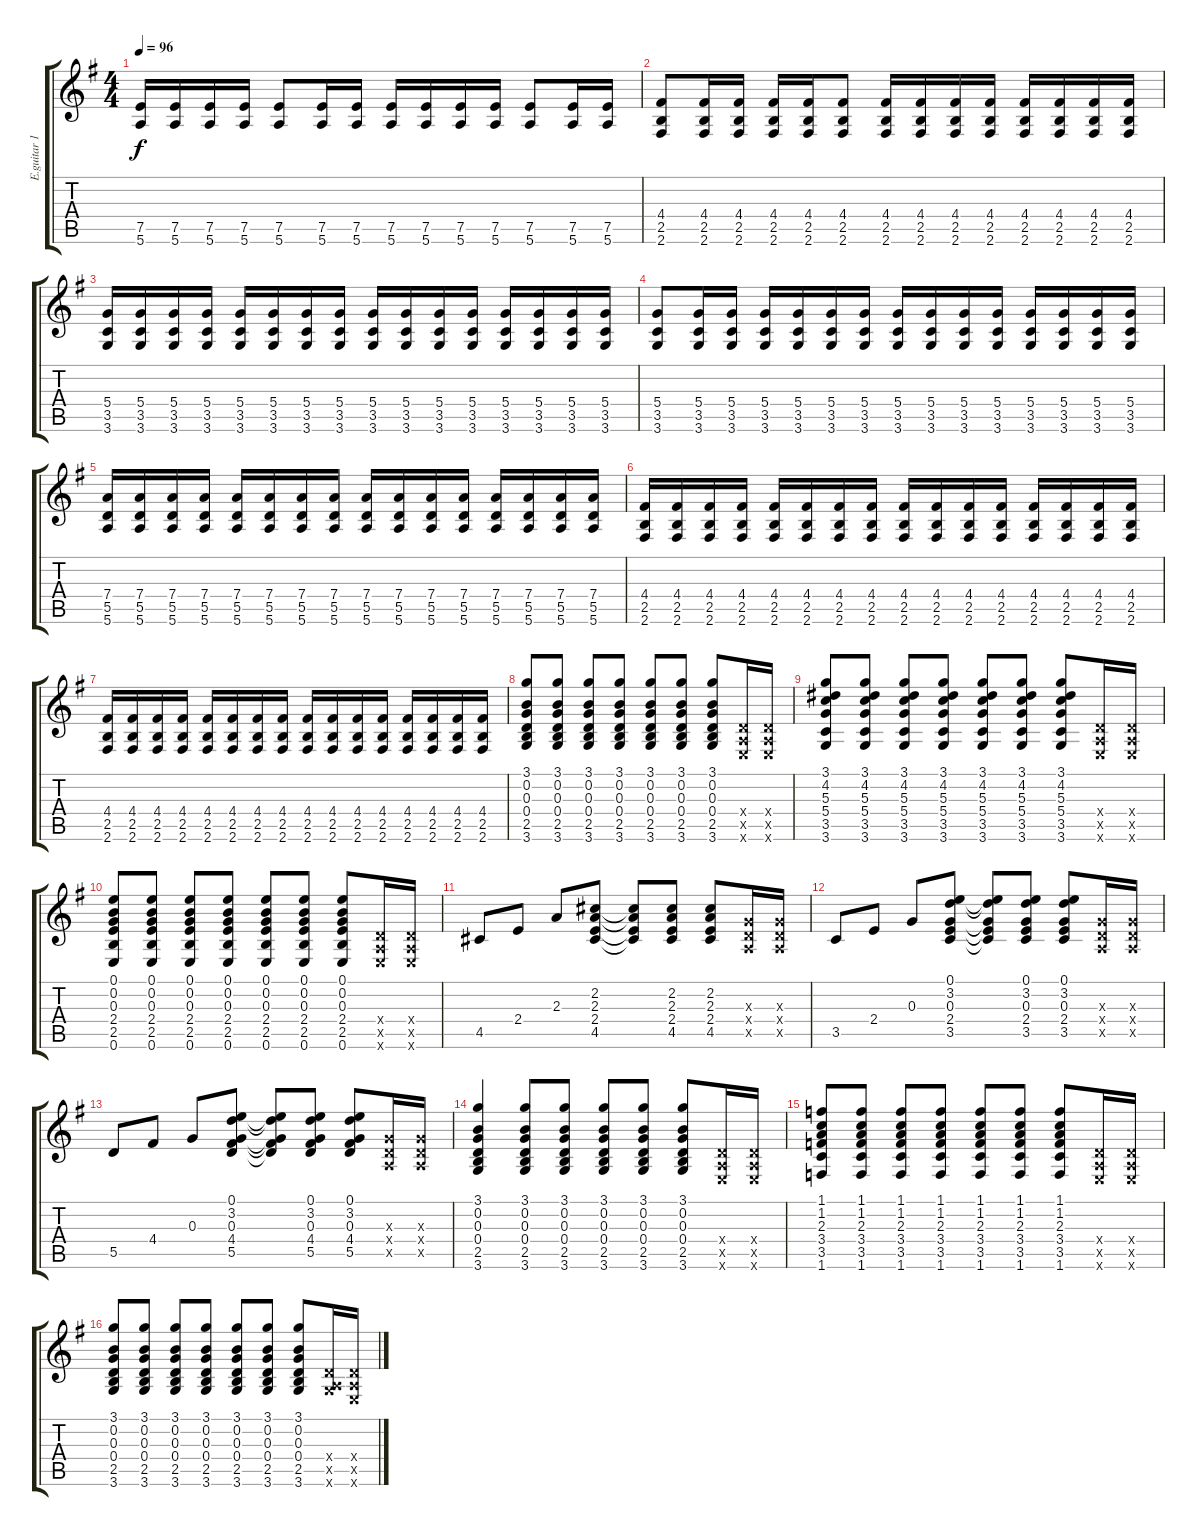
\track ("E.guitar 1" "E.guitar 1") {instrument distortionguitar}
\staff {score tabs}
\tuning (E4 B3 G3 D3 A2 E2) {hide}
\ts (4 4)
\tempo 96
\clef g2
\ks g
(7.5 5.6).16{dy f} (7.5 5.6).16 (7.5 5.6).16 (7.5 5.6).16 (7.5 5.6).8 (7.5 5.6).16 (7.5 5.6).16 (7.5 5.6).16 (7.5 5.6).16 (7.5 5.6).16 (7.5 5.6).16 (7.5 5.6).8 (7.5 5.6).16 (7.5 5.6).16 |
(4.4 2.5 2.6).8 (4.4 2.5 2.6).16 (4.4 2.5 2.6).16 (4.4 2.5 2.6).16 (4.4 2.5 2.6).16 (4.4 2.5 2.6).8 (4.4 2.5 2.6).16 (4.4 2.5 2.6).16 (4.4 2.5 2.6).16 (4.4 2.5 2.6).16 (4.4 2.5 2.6).16 (4.4 2.5 2.6).16 (4.4 2.5 2.6).16 (4.4 2.5 2.6).16 |
(5.4 3.5 3.6).16 (5.4 3.5 3.6).16 (5.4 3.5 3.6).16 (5.4 3.5 3.6).16 (5.4 3.5 3.6).16 (5.4 3.5 3.6).16 (5.4 3.5 3.6).16 (5.4 3.5 3.6).16 (5.4 3.5 3.6).16 (5.4 3.5 3.6).16 (5.4 3.5 3.6).16 (5.4 3.5 3.6).16 (5.4 3.5 3.6).16 (5.4 3.5 3.6).16 (5.4 3.5 3.6).16 (5.4 3.5 3.6).16 |
(5.4 3.5 3.6).8 (5.4 3.5 3.6).16 (5.4 3.5 3.6).16 (5.4 3.5 3.6).16 (5.4 3.5 3.6).16 (5.4 3.5 3.6).16 (5.4 3.5 3.6).16 (5.4 3.5 3.6).16 (5.4 3.5 3.6).16 (5.4 3.5 3.6).16 (5.4 3.5 3.6).16 (5.4 3.5 3.6).16 (5.4 3.5 3.6).16 (5.4 3.5 3.6).16 (5.4 3.5 3.6).16 |
(7.4 5.5 5.6).16 (7.4 5.5 5.6).16 (7.4 5.5 5.6).16 (7.4 5.5 5.6).16 (7.4 5.5 5.6).16 (7.4 5.5 5.6).16 (7.4 5.5 5.6).16 (7.4 5.5 5.6).16 (7.4 5.5 5.6).16 (7.4 5.5 5.6).16 (7.4 5.5 5.6).16 (7.4 5.5 5.6).16 (7.4 5.5 5.6).16 (7.4 5.5 5.6).16 (7.4 5.5 5.6).16 (7.4 5.5 5.6).16 |
(4.4 2.5 2.6).16 (4.4 2.5 2.6).16 (4.4 2.5 2.6).16 (4.4 2.5 2.6).16 (4.4 2.5 2.6).16 (4.4 2.5 2.6).16 (4.4 2.5 2.6).16 (4.4 2.5 2.6).16 (4.4 2.5 2.6).16 (4.4 2.5 2.6).16 (4.4 2.5 2.6).16 (4.4 2.5 2.6).16 (4.4 2.5 2.6).16 (4.4 2.5 2.6).16 (4.4 2.5 2.6).16 (4.4 2.5 2.6).16 |
(4.4 2.5 2.6).16 (4.4 2.5 2.6).16 (4.4 2.5 2.6).16 (4.4 2.5 2.6).16 (4.4 2.5 2.6).16 (4.4 2.5 2.6).16 (4.4 2.5 2.6).16 (4.4 2.5 2.6).16 (4.4 2.5 2.6).16 (4.4 2.5 2.6).16 (4.4 2.5 2.6).16 (4.4 2.5 2.6).16 (4.4 2.5 2.6).16 (4.4 2.5 2.6).16 (4.4 2.5 2.6).16 (4.4 2.5 2.6).16 |
(3.1 0.2 0.3 0.4 2.5 3.6).8 (3.1 0.2 0.3 0.4 2.5 3.6).8 (3.1 0.2 0.3 0.4 2.5 3.6).8 (3.1 0.2 0.3 0.4 2.5 3.6).8 (3.1 0.2 0.3 0.4 2.5 3.6).8 (3.1 0.2 0.3 0.4 2.5 3.6).8 (3.1 0.2 0.3 0.4 2.5 3.6).8 (0.4{x} 0.5{x} 0.6{x}).16 (0.4{x} 0.5{x} 0.6{x}).16 |
(3.1 4.2 5.3 5.4 3.5 3.6).8 (3.1 4.2 5.3 5.4 3.5 3.6).8 (3.1 4.2 5.3 5.4 3.5 3.6).8 (3.1 4.2 5.3 5.4 3.5 3.6).8 (3.1 4.2 5.3 5.4 3.5 3.6).8 (3.1 4.2 5.3 5.4 3.5 3.6).8 (3.1 4.2 5.3 5.4 3.5 3.6).8 (0.4{x} 0.5{x} 0.6{x}).16 (0.4{x} 0.5{x} 0.6{x}).16 |
(0.1 0.2 0.3 2.4 2.5 0.6).8 (0.1 0.2 0.3 2.4 2.5 0.6).8 (0.1 0.2 0.3 2.4 2.5 0.6).8 (0.1 0.2 0.3 2.4 2.5 0.6).8 (0.1 0.2 0.3 2.4 2.5 0.6).8 (0.1 0.2 0.3 2.4 2.5 0.6).8 (0.1 0.2 0.3 2.4 2.5 0.6).8 (0.4{x} 0.5{x} 0.6{x}).16 (0.4{x} 0.5{x} 0.6{x}).16 |
4.5.8 2.4.8 2.3.8 (2.2 2.3 2.4 4.5).8 (2.2{t} 2.3{t} 2.4{t} 4.5{t}).8 (2.2 2.3 2.4 4.5).8 (2.2 2.3 2.4 4.5).8 (0.3{x} 0.4{x} 0.5{x}).16 (0.3{x} 0.4{x} 0.5{x}).16 |
3.5.8 2.4.8 0.3.8 (0.1 3.2 0.3 2.4 3.5).8 (0.1{t} 3.2{t} 0.3{t} 2.4{t} 3.5{t}).8 (0.1 3.2 0.3 2.4 3.5).8 (0.1 3.2 0.3 2.4 3.5).8 (0.3{x} 0.4{x} 0.5{x}).16 (0.3{x} 0.4{x} 0.5{x}).16 |
5.5.8 4.4.8 0.3.8 (0.1 3.2 0.3 4.4 5.5).8 (0.1{t} 3.2{t} 0.3{t} 4.4{t} 5.5{t}).8 (0.1 3.2 0.3 4.4 5.5).8 (0.1 3.2 0.3 4.4 5.5).8 (0.3{x} 0.4{x} 0.5{x}).16 (0.3{x} 0.4{x} 0.5{x}).16 |
(3.1 0.2 0.3 0.4 2.5 3.6).4 (3.1 0.2 0.3 0.4 2.5 3.6).8 (3.1 0.2 0.3 0.4 2.5 3.6).8 (3.1 0.2 0.3 0.4 2.5 3.6).8 (3.1 0.2 0.3 0.4 2.5 3.6).8 (3.1 0.2 0.3 0.4 2.5 3.6).8 (0.4{x} 0.5{x} 0.6{x}).16 (0.4{x} 0.5{x} 0.6{x}).16 |
(1.1 1.2 2.3 3.4 3.5 1.6).8 (1.1 1.2 2.3 3.4 3.5 1.6).8 (1.1 1.2 2.3 3.4 3.5 1.6).8 (1.1 1.2 2.3 3.4 3.5 1.6).8 (1.1 1.2 2.3 3.4 3.5 1.6).8 (1.1 1.2 2.3 3.4 3.5 1.6).8 (1.1 1.2 2.3 3.4 3.5 1.6).8 (0.4{x} 0.5{x} 0.6{x}).16 (0.4{x} 0.5{x} 0.6{x}).16 |
(3.1 0.2 0.3 0.4 2.5 3.6).8 (3.1 0.2 0.3 0.4 2.5 3.6).8 (3.1 0.2 0.3 0.4 2.5 3.6).8 (3.1 0.2 0.3 0.4 2.5 3.6).8 (3.1 0.2 0.3 0.4 2.5 3.6).8 (3.1 0.2 0.3 0.4 2.5 3.6).8 (3.1 0.2 0.3 0.4 2.5 3.6).8 (0.4{x} 0.5{x} 3.6{x}).16 (0.4{x} 0.5{x} 0.6{x}).16
